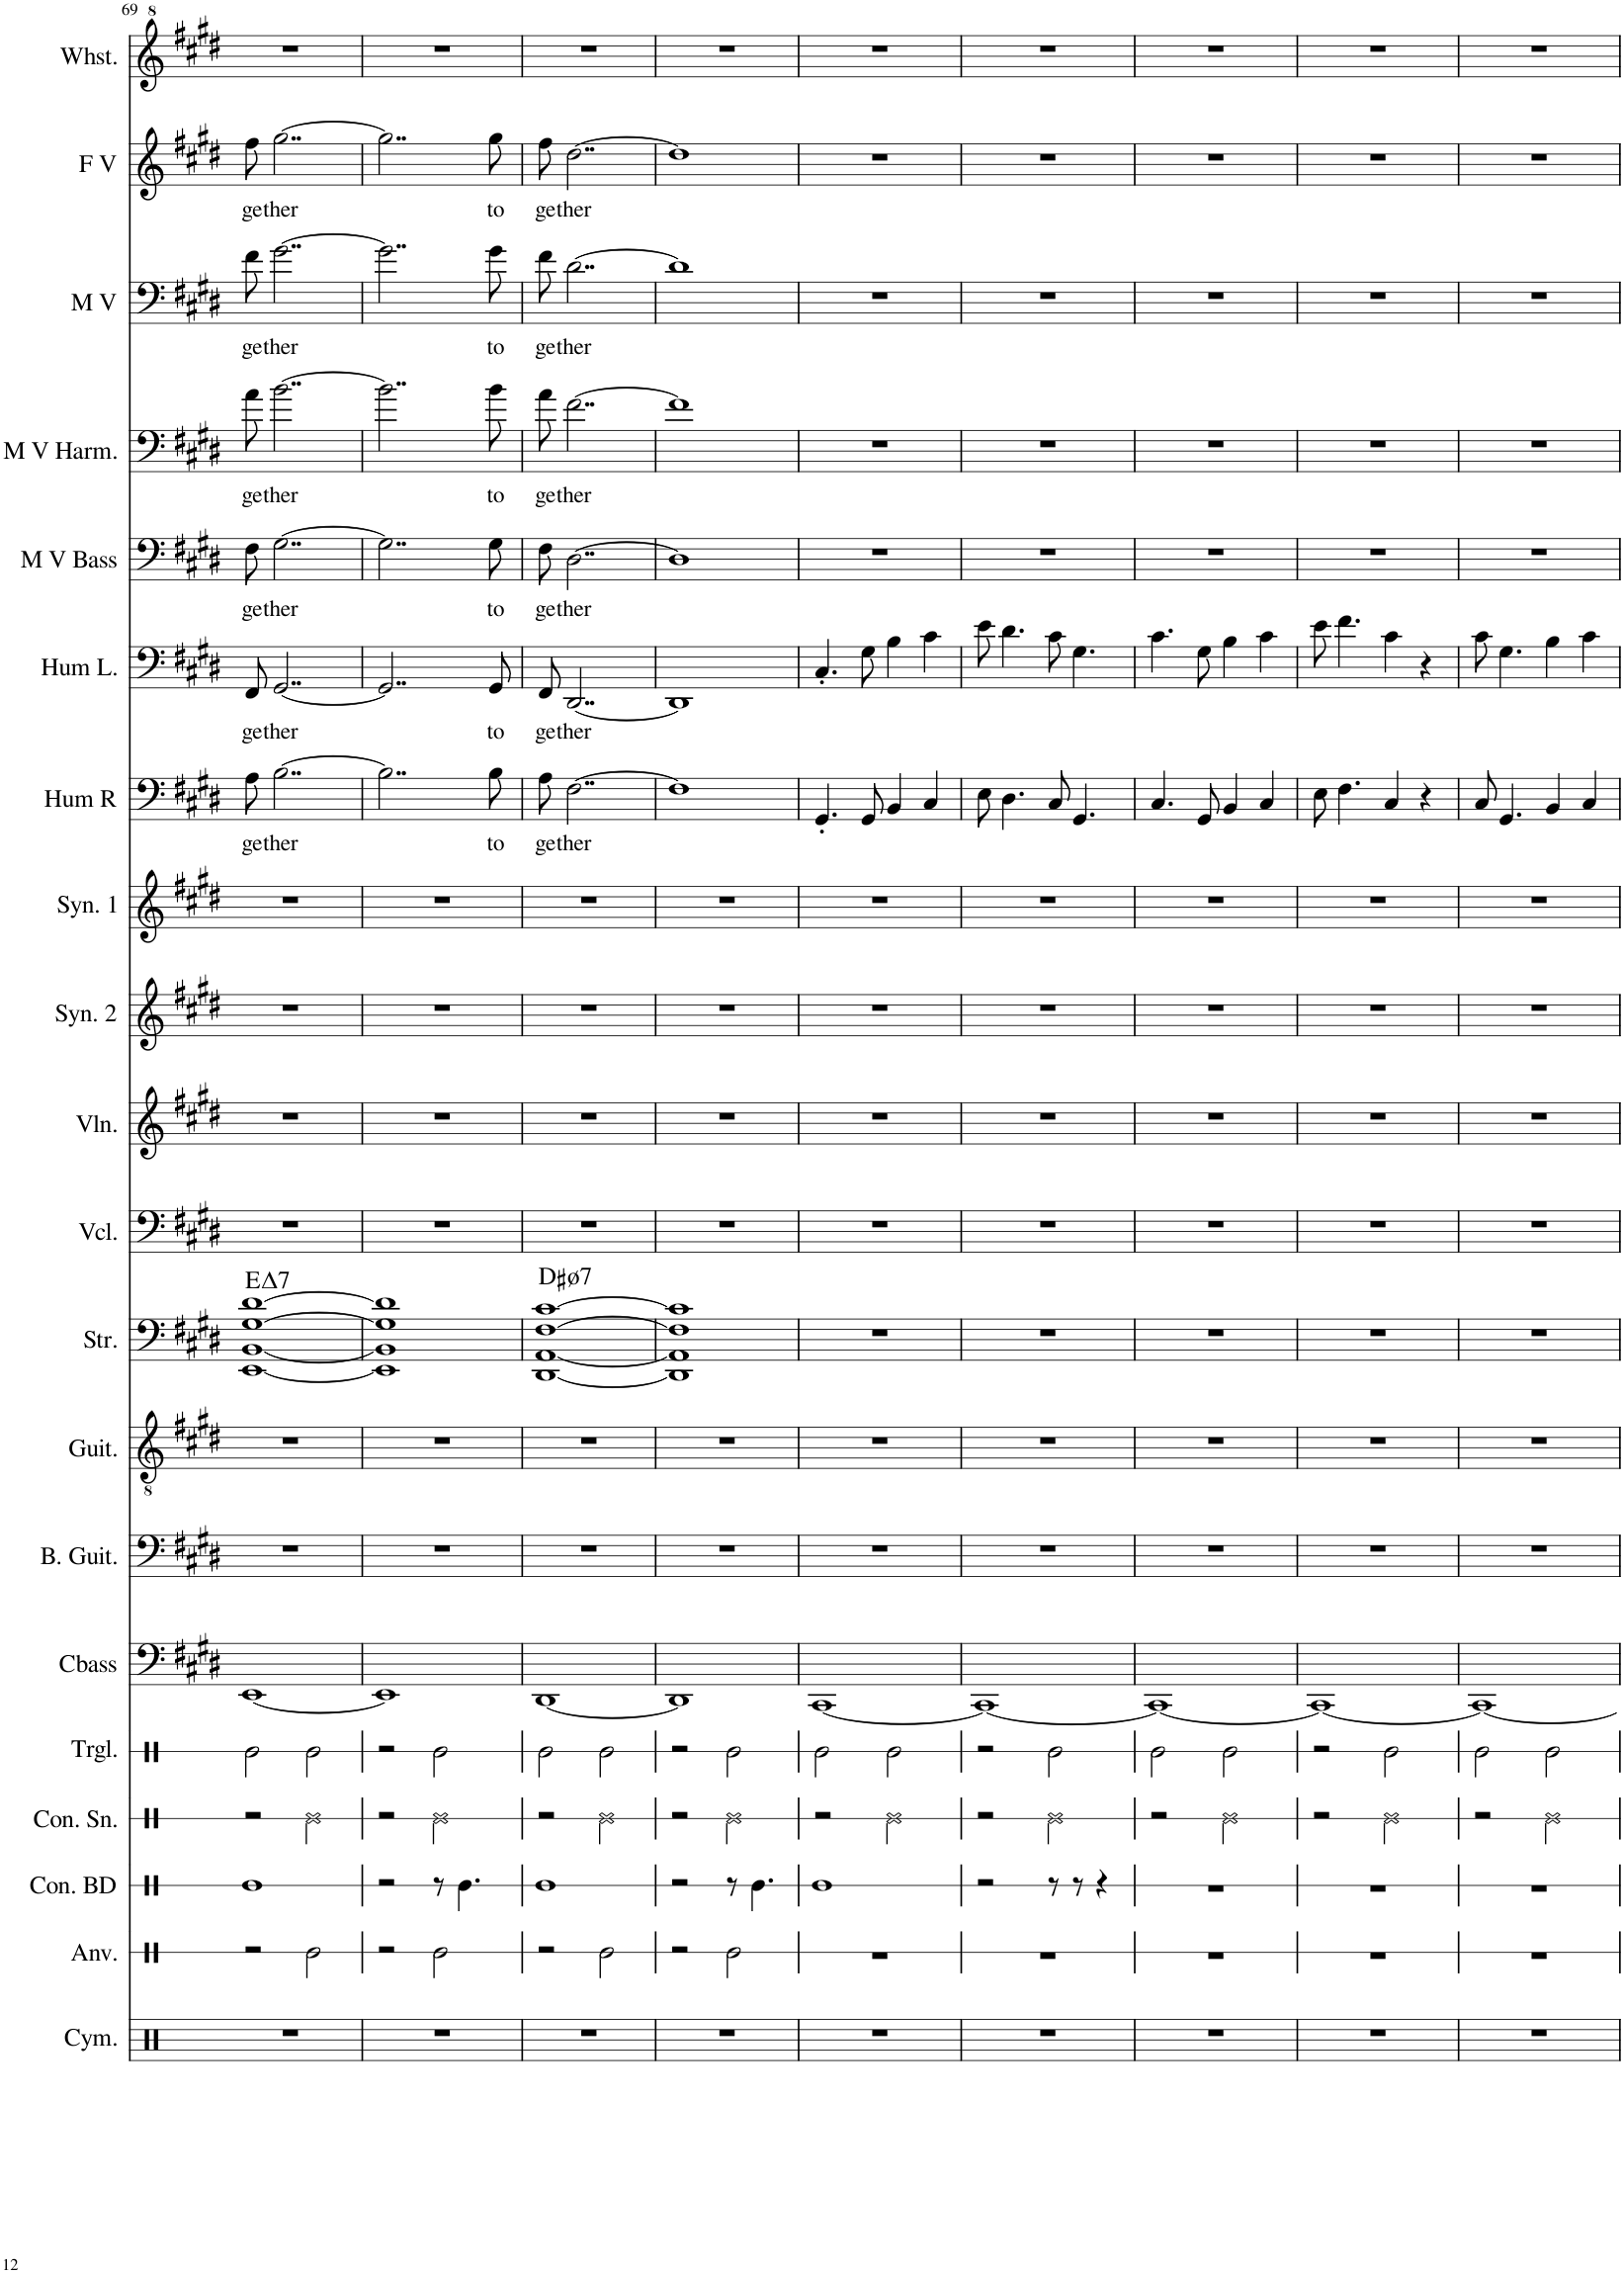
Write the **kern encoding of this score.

**kern	**kern	**kern	**kern	**kern	**kern	**kern	**kern	**kern	**harte	**kern	**kern	**kern	**kern	**kern	**text	**kern	**text	**kern	**text	**kern	**text	**kern	**text	**kern	**text	**kern
*part20	*part19	*part18	*part17	*part16	*part15	*part14	*part13	*part12	*part12	*part11	*part10	*part9	*part8	*part7	*part7	*part6	*part6	*part5	*part5	*part4	*part4	*part3	*part3	*part2	*part2	*part1
*staff20	*staff19	*staff18	*staff17	*staff16	*staff15	*staff14	*staff13	*staff12	*	*staff11	*staff10	*staff9	*staff8	*staff7	*staff7	*staff6	*staff6	*staff5	*staff5	*staff4	*staff4	*staff3	*staff3	*staff2	*staff2	*staff1
*I"Cymbals	*I"Anvil	*I"Concert Bass Drum	*I"Concert Snare Drum	*I"Triangle	*I"Contrabass	*I"Bass Guitar	*I"Classical Guitar	*I"Strings	*	*I"Cello	*I"Violin	*I"Synth 2	*I"Synth	*I"Hum R	*	*I"Humming Left	*	*I"Male Vox Bass	*	*I"Male V Harmony	*	*I"Male lead vox	*	*I"Female Lead Vocals	*	*I"Whistling
*I'Cym.	*I'Anv.	*I'Con. BD	*I'Con. Sn.	*I'Trgl.	*I'Cbass	*I'B. Guit.	*I'Guit.	*I'Str.	*	*	*I'Vln.	*I'Syn. 2	*I'Syn. 1	*I'Hum R	*	*I'Hum L.	*	*I'M V Bass	*	*I'M V Harm.	*	*I'M V	*	*I'F V	*	*I'Whst.
!!LO:PB:g=z
*clefX	*clefX	*clefX	*clefX	*clefX	*clefF4	*clefF4	*clefGv2	*clefF4	*	*clefF4	*clefG2	*clefG2	*clefG2	*clefF4	*	*clefF4	*	*clefF4	*	*clefF4	*	*clefF4	*	*clefG2	*	*clefG^2
*	*	*	*	*	*	*Trd7c12	*Trd7c12	*	*	*	*	*Trd-7c-12	*	*	*	*	*	*	*	*	*	*	*	*	*	*
*k[]	*k[]	*k[]	*k[]	*k[]	*k[f#c#g#d#]	*k[f#c#g#d#]	*k[f#c#g#d#]	*k[f#c#g#d#]	*	*k[f#c#g#d#]	*k[f#c#g#d#]	*k[f#c#g#d#]	*k[f#c#g#d#]	*k[f#c#g#d#]	*	*k[f#c#g#d#]	*	*k[f#c#g#d#]	*	*k[f#c#g#d#]	*	*k[f#c#g#d#]	*	*k[f#c#g#d#]	*	*k[f#c#g#d#]
*M4/4	*M4/4	*M4/4	*M4/4	*M4/4	*M4/4	*M4/4	*M4/4	*M4/4	*	*M4/4	*M4/4	*M4/4	*M4/4	*M4/4	*	*M4/4	*	*M4/4	*	*M4/4	*	*M4/4	*	*M4/4	*	*M4/4
=69	=69	=69	=69	=69	=69	=69	=69	=69	=69	=69	=69	=69	=69	=69	=69	=69	=69	=69	=69	=69	=69	=69	=69	=69	=69	=69
!	!	!	!	!	!	!	!	!	!LO:H:kt=7	!	!	!	!	!	!LO:LY:b	!	!LO:LY:b	!	!LO:LY:b	!	!LO:LY:b	!	!LO:LY:b	!	!LO:LY:b	!
1r	2r	1Re	2r	2Re\	[1EE	1r	1r	[1EE [1BB [1G# [1d#	E:maj7	1r	1r	1r	1r	8A\	ge	8FF#/	ge	8F#\	ge	8a\	ge	8f#\	ge	8ff#\	ge	1r
!	!	!	!	!	!	!	!	!	!	!	!	!	!	!	!LO:LY:b	!	!LO:LY:b	!	!LO:LY:b	!	!LO:LY:b	!	!LO:LY:b	!	!LO:LY:b	!
.	.	.	.	.	.	.	.	.	.	.	.	.	.	[2..B\	ther	[2..GG#/	ther	[2..G#\	ther	[2..b\	ther	[2..g#\	ther	[2..gg#\	ther	.
.	2Re\	.	2Re\	2Re\	.	.	.	.	.	.	.	.	.	.	.	.	.	.	.	.	.	.	.	.	.	.
=70	=70	=70	=70	=70	=70	=70	=70	=70	=70	=70	=70	=70	=70	=70	=70	=70	=70	=70	=70	=70	=70	=70	=70	=70	=70	=70
1r	2r	2r	2r	2r	1EE]	1r	1r	1EE] 1BB] 1G#] 1d#]	.	1r	1r	1r	1r	2..B\]	.	2..GG#/]	.	2..G#\]	.	2..b\]	.	2..g#\]	.	2..gg#\]	.	1r
.	2Re\	8r	2Re\	2Re\	.	.	.	.	.	.	.	.	.	.	.	.	.	.	.	.	.	.	.	.	.	.
.	.	4.Re\	.	.	.	.	.	.	.	.	.	.	.	.	.	.	.	.	.	.	.	.	.	.	.	.
!	!	!	!	!	!	!	!	!	!	!	!	!	!	!	!LO:LY:b	!	!LO:LY:b	!	!LO:LY:b	!	!LO:LY:b	!	!LO:LY:b	!	!LO:LY:b	!
.	.	.	.	.	.	.	.	.	.	.	.	.	.	8B\	to	8GG#/	to	8G#\	to	8b\	to	8g#\	to	8gg#\	to	.
=71	=71	=71	=71	=71	=71	=71	=71	=71	=71	=71	=71	=71	=71	=71	=71	=71	=71	=71	=71	=71	=71	=71	=71	=71	=71	=71
!	!	!	!	!	!	!	!	!	!LO:H:kt=7	!	!	!	!	!	!LO:LY:b	!	!LO:LY:b	!	!LO:LY:b	!	!LO:LY:b	!	!LO:LY:b	!	!LO:LY:b	!
1r	2r	1Re	2r	2Re\	[1DD#	1r	1r	[1DD# [1AA [1F# [1c#	D#:hdim7	1r	1r	1r	1r	8A\	ge	8FF#/	ge	8F#\	ge	8a\	ge	8f#\	ge	8ff#\	ge	1r
!	!	!	!	!	!	!	!	!	!	!	!	!	!	!	!LO:LY:b	!	!LO:LY:b	!	!LO:LY:b	!	!LO:LY:b	!	!LO:LY:b	!	!LO:LY:b	!
.	.	.	.	.	.	.	.	.	.	.	.	.	.	[2..F#\	ther	[2..DD#/	ther	[2..D#\	ther	[2..f#\	ther	[2..d#\	ther	[2..dd#\	ther	.
.	2Re\	.	2Re\	2Re\	.	.	.	.	.	.	.	.	.	.	.	.	.	.	.	.	.	.	.	.	.	.
=72	=72	=72	=72	=72	=72	=72	=72	=72	=72	=72	=72	=72	=72	=72	=72	=72	=72	=72	=72	=72	=72	=72	=72	=72	=72	=72
1r	2r	2r	2r	2r	1DD#]	1r	1r	1DD#] 1AA] 1F#] 1c#]	.	1r	1r	1r	1r	1F#]	.	1DD#]	.	1D#]	.	1f#]	.	1d#]	.	1dd#]	.	1r
.	2Re\	8r	2Re\	2Re\	.	.	.	.	.	.	.	.	.	.	.	.	.	.	.	.	.	.	.	.	.	.
.	.	4.Re\	.	.	.	.	.	.	.	.	.	.	.	.	.	.	.	.	.	.	.	.	.	.	.	.
=73	=73	=73	=73	=73	=73	=73	=73	=73	=73	=73	=73	=73	=73	=73	=73	=73	=73	=73	=73	=73	=73	=73	=73	=73	=73	=73
1r	1r	1Re	2r	2Re\	[1CC#	1r	1r	1r	.	1r	1r	1r	1r	4.GG#'/	.	4.C#'/	.	1r	.	1r	.	1r	.	1r	.	1r
.	.	.	.	.	.	.	.	.	.	.	.	.	.	8GG#/	.	8G#\	.	.	.	.	.	.	.	.	.	.
.	.	.	2Re\	2Re\	.	.	.	.	.	.	.	.	.	4BB/	.	4B\	.	.	.	.	.	.	.	.	.	.
.	.	.	.	.	.	.	.	.	.	.	.	.	.	4C#/	.	4c#\	.	.	.	.	.	.	.	.	.	.
=74	=74	=74	=74	=74	=74	=74	=74	=74	=74	=74	=74	=74	=74	=74	=74	=74	=74	=74	=74	=74	=74	=74	=74	=74	=74	=74
1r	1r	2r	2r	2r	1CC#_	1r	1r	1r	.	1r	1r	1r	1r	8E\	.	8e\	.	1r	.	1r	.	1r	.	1r	.	1r
.	.	.	.	.	.	.	.	.	.	.	.	.	.	4.D#\	.	4.d#\	.	.	.	.	.	.	.	.	.	.
.	.	8r	2Re\	2Re\	.	.	.	.	.	.	.	.	.	8C#/	.	8c#\	.	.	.	.	.	.	.	.	.	.
.	.	8r	.	.	.	.	.	.	.	.	.	.	.	4.GG#/	.	4.G#\	.	.	.	.	.	.	.	.	.	.
.	.	4r	.	.	.	.	.	.	.	.	.	.	.	.	.	.	.	.	.	.	.	.	.	.	.	.
=75	=75	=75	=75	=75	=75	=75	=75	=75	=75	=75	=75	=75	=75	=75	=75	=75	=75	=75	=75	=75	=75	=75	=75	=75	=75	=75
1r	1r	1r	2r	2Re\	1CC#_	1r	1r	1r	.	1r	1r	1r	1r	4.C#/	.	4.c#\	.	1r	.	1r	.	1r	.	1r	.	1r
.	.	.	.	.	.	.	.	.	.	.	.	.	.	8GG#/	.	8G#\	.	.	.	.	.	.	.	.	.	.
.	.	.	2Re\	2Re\	.	.	.	.	.	.	.	.	.	4BB/	.	4B\	.	.	.	.	.	.	.	.	.	.
.	.	.	.	.	.	.	.	.	.	.	.	.	.	4C#/	.	4c#\	.	.	.	.	.	.	.	.	.	.
=76	=76	=76	=76	=76	=76	=76	=76	=76	=76	=76	=76	=76	=76	=76	=76	=76	=76	=76	=76	=76	=76	=76	=76	=76	=76	=76
1r	1r	1r	2r	2r	1CC#_	1r	1r	1r	.	1r	1r	1r	1r	8E\	.	8e\	.	1r	.	1r	.	1r	.	1r	.	1r
.	.	.	.	.	.	.	.	.	.	.	.	.	.	4.F#\	.	4.f#\	.	.	.	.	.	.	.	.	.	.
.	.	.	2Re\	2Re\	.	.	.	.	.	.	.	.	.	4C#/	.	4c#\	.	.	.	.	.	.	.	.	.	.
.	.	.	.	.	.	.	.	.	.	.	.	.	.	4r	.	4r	.	.	.	.	.	.	.	.	.	.
=77	=77	=77	=77	=77	=77	=77	=77	=77	=77	=77	=77	=77	=77	=77	=77	=77	=77	=77	=77	=77	=77	=77	=77	=77	=77	=77
1r	1r	1r	2r	2Re\	1CC#_	1r	1r	1r	.	1r	1r	1r	1r	8C#/	.	8c#\	.	1r	.	1r	.	1r	.	1r	.	1r
.	.	.	.	.	.	.	.	.	.	.	.	.	.	4.GG#/	.	4.G#\	.	.	.	.	.	.	.	.	.	.
.	.	.	2Re\	2Re\	.	.	.	.	.	.	.	.	.	4BB/	.	4B\	.	.	.	.	.	.	.	.	.	.
.	.	.	.	.	.	.	.	.	.	.	.	.	.	4C#/	.	4c#\	.	.	.	.	.	.	.	.	.	.
=	=	=	=	=	=	=	=	=	=	=	=	=	=	=	=	=	=	=	=	=	=	=	=	=	=	=
*-	*-	*-	*-	*-	*-	*-	*-	*-	*-	*-	*-	*-	*-	*-	*-	*-	*-	*-	*-	*-	*-	*-	*-	*-	*-	*-
